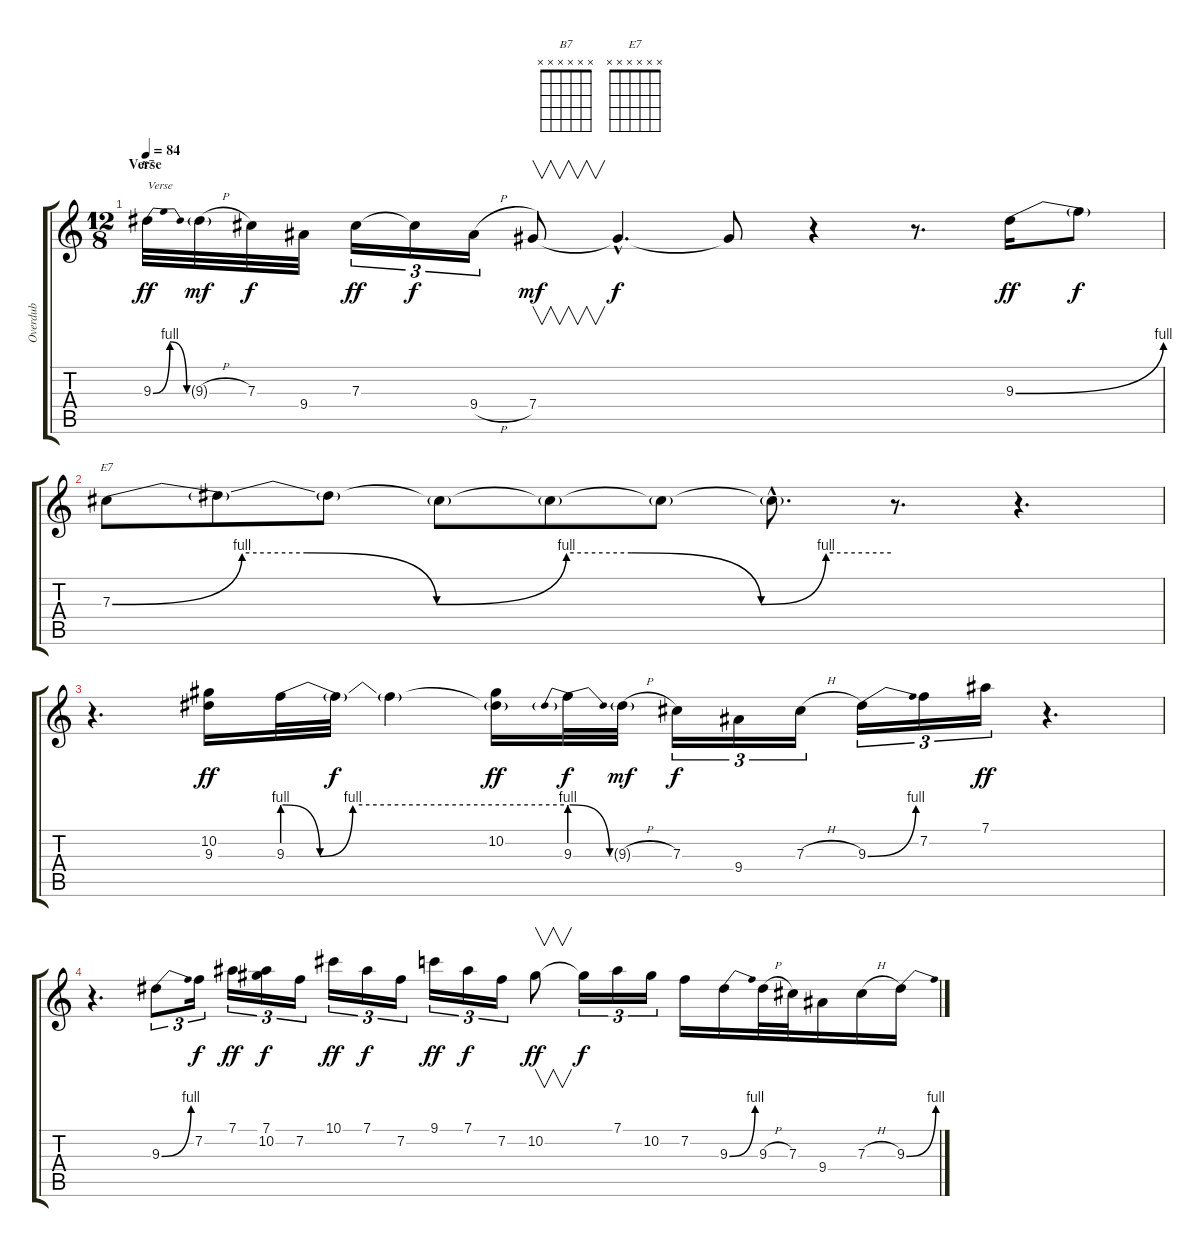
\track ("Overdub" "Overdub") {instrument fretlessbass}
\staff {score tabs}
\tuning (Eb4 Bb3 Gb3 Db3 Ab2 Eb2) {hide}
\chord ("B7" x x x x x x) {firstfret 0}
\chord ("E7" x x x x x x) {firstfret 0}
\ts (12 8)
\section ("" "Verse")
\tempo 84
\clef g2
\ks c
9.3{be (bendrelease 0 0 15 4 30 4 60 0)}.32{ch "B7" txt "Verse" dy ff} 9.3{h g}.32{dy mf} 7.3.32{dy f} 9.4.32 7.3.16{tu (3 2) dy ff} 7.3{t}.16{tu (3 2) dy f} 9.4{h}.16{tu (3 2)} 7.4.8{v dy mf} 7.4{hac t}.4{d dy f} 7.4{t}.8 r.4 r.8{d} 9.3{be (bend 0 0 60 4)}.16{dy ff} 9.3{t}.8{dy f} |
7.3{be (custom 0 0 10 4 15 4 25 0 35 4 40 4 50 0 55 4 60 4)}.8{ch "E7"} 7.3{t}.8 7.3{t}.8 7.3{t}.8 7.3{t}.8 7.3{t}.8{volume 0} 7.3{hac t}.8{d} r.8{d} r.4{d volume 13} |
r.4{d} (10.2 9.3).16{dy ff} 9.3{be (custom 0 4 8 0 15 4 60 4)}.32 9.3{t}.32{dy f} 9.3{t}.4 (10.2 9.3{t}).16{dy ff} 9.3{be (prebendrelease 0 4 60 0)}.32{dy f} 9.3{h g}.32{dy mf} 7.3.16{tu (3 2) dy f} 9.4.16{tu (3 2)} 7.3{h}.16{tu (3 2)} 9.3{be (bend 0 0 60 4)}.16{tu (3 2)} 7.2.16{tu (3 2)} 7.1.16{tu (3 2) dy ff} r.4{d} |
r.4{d} 9.3{be (bend 0 0 60 4)}.8{tu (3 2)} 7.2.16{tu (3 2) dy f} 7.1.16{tu (3 2) dy ff} (7.1 10.2).16{tu (3 2) dy f} 7.2.16{tu (3 2)} 10.1.16{tu (3 2) dy ff} 7.1.16{tu (3 2) dy f} 7.2.16{tu (3 2)} 9.1.16{tu (3 2) dy ff} 7.1.16{tu (3 2) dy f} 7.2.16{tu (3 2)} 10.2.8{v dy ff} 10.2{t}.16{tu (3 2) dy f} 7.1.16{tu (3 2)} 10.2.16{tu (3 2)} 7.2.16 9.3{be (bend 0 0 60 4)}.16 9.3{h}.32 7.3.32 9.4.16 7.3{h}.16 9.3{be (bend 0 0 60 4)}.16
